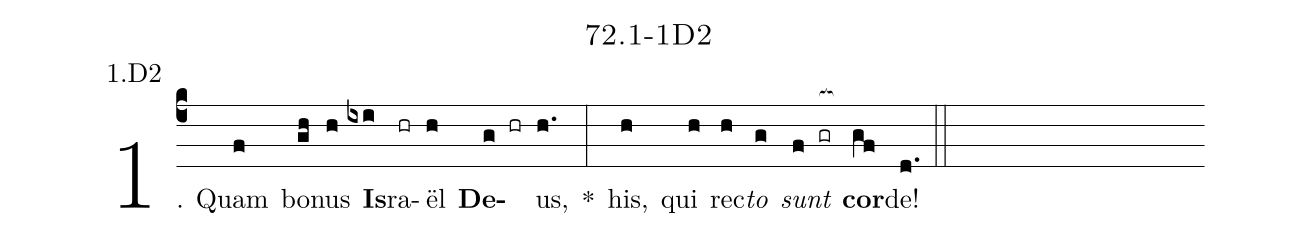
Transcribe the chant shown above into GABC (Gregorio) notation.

name: 72.1-1D2;
annotation: 1.D2;
%%
(c4)1. Quam(f) bo(gh)nus(h) <b>Is</b>(ixi)ra(hr)ël(h) <b>De</b>(g hr)us,(h.) *(:) his,(h) qui(h) rec(h)<i>to</i>(g) <i>sunt</i>(f gr[ocb:1{]) <b>cor</b>(gf[ocb:0}])de!(d.) (::)


%E(h) u(h) o(g) u(f) a(gf) e.(d.) (::)
